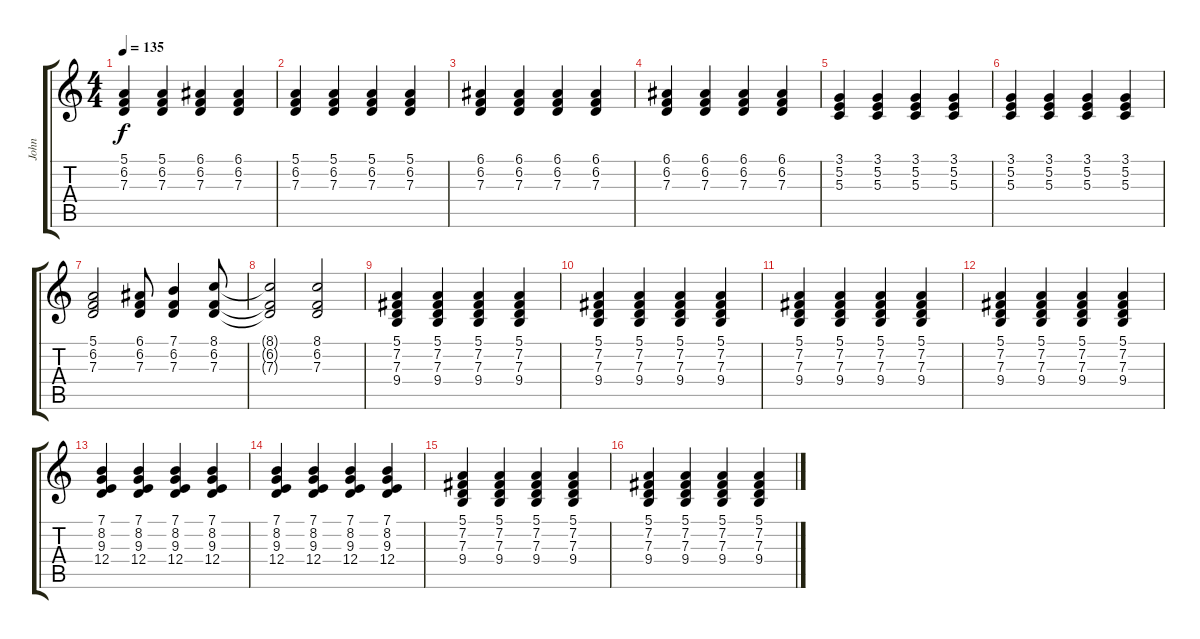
\track ("John" "John") {instrument acousticgrandpiano}
\staff {score tabs}
\tuning (E4 B3 G3 D3 A2 E2) {hide}
\ts (4 4)
\tempo 135
\clef g2
\ks c
(5.1 6.2 7.3).4{dy f} (5.1 6.2 7.3).4 (6.1 6.2 7.3).4 (6.1 6.2 7.3).4 |
(5.1 6.2 7.3).4 (5.1 6.2 7.3).4 (5.1 6.2 7.3).4 (5.1 6.2 7.3).4 |
(6.1 6.2 7.3).4 (6.1 6.2 7.3).4 (6.1 6.2 7.3).4 (6.1 6.2 7.3).4 |
(6.1 6.2 7.3).4 (6.1 6.2 7.3).4 (6.1 6.2 7.3).4 (6.1 6.2 7.3).4 |
(3.1 5.2 5.3).4 (3.1 5.2 5.3).4 (3.1 5.2 5.3).4 (3.1 5.2 5.3).4 |
(3.1 5.2 5.3).4 (3.1 5.2 5.3).4 (3.1 5.2 5.3).4 (3.1 5.2 5.3).4 |
(5.1 6.2 7.3).2 (6.1 6.2 7.3).8 (7.1 6.2 7.3).4 (8.1 6.2 7.3).8 |
(8.1{t} 6.2{t} 7.3{t}).2 (8.1 6.2 7.3).2 |
(5.1 7.2 7.3 9.4).4 (5.1 7.2 7.3 9.4).4 (5.1 7.2 7.3 9.4).4 (5.1 7.2 7.3 9.4).4 |
(5.1 7.2 7.3 9.4).4 (5.1 7.2 7.3 9.4).4 (5.1 7.2 7.3 9.4).4 (5.1 7.2 7.3 9.4).4 |
(5.1 7.2 7.3 9.4).4 (5.1 7.2 7.3 9.4).4 (5.1 7.2 7.3 9.4).4 (5.1 7.2 7.3 9.4).4 |
(5.1 7.2 7.3 9.4).4 (5.1 7.2 7.3 9.4).4 (5.1 7.2 7.3 9.4).4 (5.1 7.2 7.3 9.4).4 |
(7.1 8.2 9.3 12.4).4 (7.1 8.2 9.3 12.4).4 (7.1 8.2 9.3 12.4).4 (7.1 8.2 9.3 12.4).4 |
(7.1 8.2 9.3 12.4).4 (7.1 8.2 9.3 12.4).4 (7.1 8.2 9.3 12.4).4 (7.1 8.2 9.3 12.4).4 |
(5.1 7.2 7.3 9.4).4 (5.1 7.2 7.3 9.4).4 (5.1 7.2 7.3 9.4).4 (5.1 7.2 7.3 9.4).4 |
(5.1 7.2 7.3 9.4).4 (5.1 7.2 7.3 9.4).4 (5.1 7.2 7.3 9.4).4 (5.1 7.2 7.3 9.4).4
